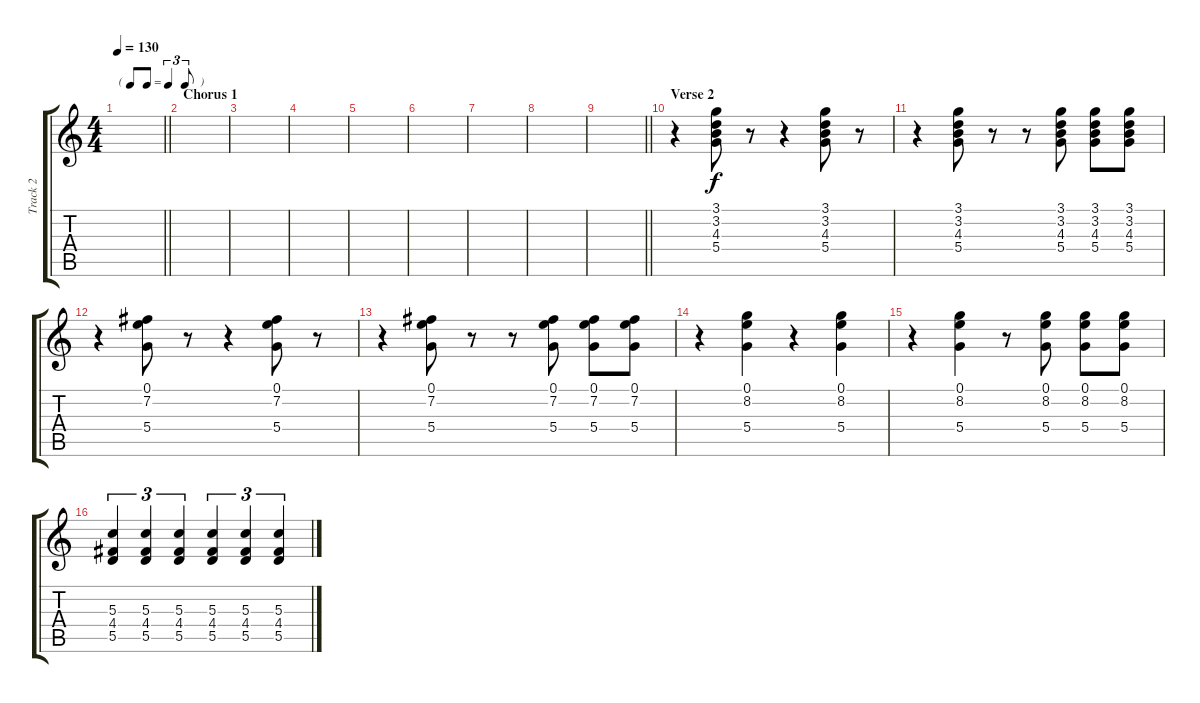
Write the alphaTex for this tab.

\track ("Track 2" "Track 2") {instrument distortionguitar}
\staff {score tabs}
\tuning (E4 B3 G3 D3 A2 E2) {hide}
\ts (4 4)
\tf triplet8th
\tempo 130
\clef g2
\barLineRight lightlight
\ks c
|
\section ("" "Chorus 1")
|
|
|
|
|
|
|
\barLineRight lightlight
|
\section ("" "Verse 2")
r.4 (3.1 3.2 4.3 5.4).8 r.8 r.4 (3.1 3.2 4.3 5.4).8 r.8 |
r.4 (3.1 3.2 4.3 5.4).8 r.8 r.8 (3.1 3.2 4.3 5.4).8 (3.1 3.2 4.3 5.4).8 (3.1 3.2 4.3 5.4).8 |
r.4 (0.1 7.2 5.4).8 r.8 r.4 (0.1 7.2 5.4).8 r.8 |
r.4 (0.1 7.2 5.4).8 r.8 r.8 (0.1 7.2 5.4).8 (0.1 7.2 5.4).8 (0.1 7.2 5.4).8 |
r.4 (0.1 8.2 5.4).4 r.4 (0.1 8.2 5.4).4 |
r.4 (0.1 8.2 5.4).4 r.8 (0.1 8.2 5.4).8 (0.1 8.2 5.4).8 (0.1 8.2 5.4).8 |
(5.3 4.4 5.5).4{tu (3 2)} (5.3 4.4 5.5).4{tu (3 2)} (5.3 4.4 5.5).4{tu (3 2)} (5.3 4.4 5.5).4{tu (3 2)} (5.3 4.4 5.5).4{tu (3 2)} (5.3 4.4 5.5).4{tu (3 2)}
